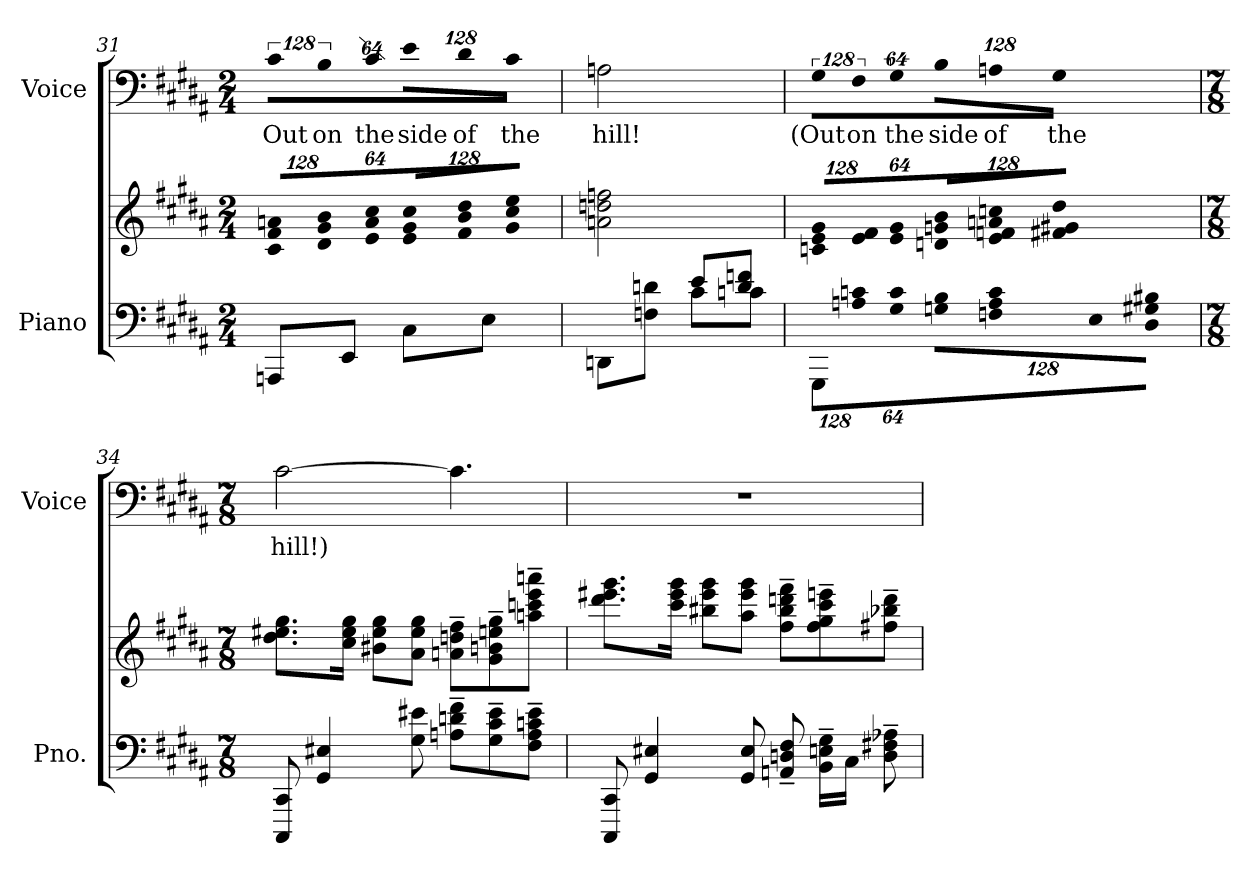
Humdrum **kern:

**kern	**kern	**kern	**text
*part2	*part2	*part1	*part1
*staff3	*staff2	*staff1	*staff1
*I"Piano	*	*I"Voice	*
*I'Pno.	*	*I'Voice	*
*clefF4	*clefG2	*clefF4	*
*k[f#c#g#d#a#]	*k[f#c#g#d#a#]	*k[f#c#g#d#a#]	*
*B:	*B:	*B:	*
*M2/4	*M2/4	*M2/4	*
*	*Xbrackettup	*	*
=31	=31	=31	=31
!	!LO:N:vis=8	!LO:N:vis=8	!
!	!	!	!LO:LY:b:color=#000000
8AAAni/L	1024%85c#i/ 1024%85f#i 1024%85aniL	1024%85c#i\L	Out
!	!LO:N:vis=8	!LO:N:vis=8	!
!	!	!	!LO:LY:b:color=#000000
.	1024%85d#i/ 1024%85g#i 1024%85bi	1024%85Bi\	on
8EEi/J	.	.	.
!	!LO:N:vis=8	!LO:N:vis=8	!
!	!	!	!LO:LY:b:color=#000000
.	512%43ei/ 512%43ai 512%43cc#iJ	512%43c#i\J	the
!	!LO:N:vis=8	!LO:N:vis=8	!
!	!	!	!LO:LY:b:color=#000000
8C#i\L	1024%85ei/ 1024%85g#i 1024%85cc#iL	1024%85ei\L	side
!	!LO:N:vis=8	!LO:N:vis=8	!
!	!	!	!LO:LY:b:color=#000000
.	1024%85f#i/ 1024%85bi 1024%85dd#i	1024%85d#i\	of
8Ei\J	.	.	.
!	!LO:N:vis=8	!LO:N:vis=8	!
!	!	!	!LO:LY:b:color=#000000
.	512%43g#i/ 512%43cc#i 512%43eeiJ	512%43c#i\J	the
=32	=32	=32	=32
*^	*	*	*
!	!	!	!	!LO:LY:b:color=#000000
8DDni\L	4ryy	2ani\ 2ddni 2ffni	2Ani\	hill!
8Fni\ 8dniJ	.	.	.	.
8ei/L	8c#i\L	.	.	.
8di/ 8fniJ	8cni\J	.	.	.
*v	*v	*	*	*
!!LO:LB:g=z
=33	=33	=33	=33
*Xbrackettup	*	*	*
*^	*	*	*
!LO:N:vis=8	!	!LO:N:vis=8	!LO:N:vis=8	!
*v	*v	*	*	*
*^	*	*	*
!	!	!	!	!LO:LY:b:color=#000000
*v	*v	*	*	*
1024%85GGG#i\L	1024%85cni/ 1024%85ei 1024%85g#iL	1024%85G#i\L	(Out
!LO:N:vis=8	!LO:N:vis=8	!LO:N:vis=8	!
!	!	!	!LO:LY:b:color=#000000
1024%85Ani\ 1024%85cni	1024%85ei/ 1024%85f#i	1024%85F#i\	on
!LO:N:vis=8	!LO:N:vis=8	!LO:N:vis=8	!
!	!	!	!LO:LY:b:color=#000000
512%43G#i\ 512%43ciJ	512%43ei/ 512%43g#iJ	512%43G#i\J	the
!LO:N:vis=8	!LO:N:vis=8	!LO:N:vis=8	!
!	!	!	!LO:LY:b:color=#000000
1024%85Gni\ 1024%85BiL	1024%85dni/ 1024%85gni 1024%85biL	1024%85Bi\L	side
!LO:N:vis=16	!LO:N:vis=8	!LO:N:vis=8	!
!	!	!	!LO:LY:b:color=#000000
1024%43Fni\ 1024%43Ai 1024%43ciL	1024%85ei/ 1024%85fni 1024%85ani 1024%85ccni	1024%85Ani\	of
!LO:N:vis=16	!	!	!
512%21Ei\J	.	.	.
!LO:N:vis=8	!LO:N:vis=8	!LO:N:vis=8	!
!	!	!	!LO:LY:b:color=#000000
512%43D#i\ 512%43G#Xi 512%43B#XiJ	512%43f#Xi/ 512%43g#Xi 512%43dd#iJ	512%43G#i\J	the
=34	=34	=34	=34
*M7/8	*M7/8	*M7/8	*
!	!	!	!LO:LY:b:color=#000000
8CCC#i/ 8CC#i	8.dd#i\ 8.ee#Xi 8.gg#iL	[>2c#i\	hill!)
*X8ba	*	*	*
4GG#i/ 4E#Xi	.	.	.
.	16cc#i\ 16ee#i 16gg#iJk	.	.
.	8b#Xi\ 8ee#i 8gg#iL	.	.
8G#i\ 8e#Xi	8a#i\ 8ee#i 8gg#iJ	.	.
8Ani\~ 8dni~ 8f#i~L	8ani\~ 8ddni~ 8ff#i~L	4.c#i\]	.
8G#i\~ 8c#i~ 8e#i~	8g#i\~ 8bni~ 8eeni~ 8gg#i~	.	.
*	*8ba	*	*
8F#i\~ 8Ai~ 8cni~ 8e#i~J	8ani\~ 8ccni~ 8eei~ 8aani~J	.	.
!!LO:LB:g=z
=35	=35	=35	=35
!	!	!LO:N:vis=1	!
8CCC#i/ 8CC#i	8.dd#i\ 8.ee#Xi 8.gg#iL	2..r	.
*X8ba	*	*	*
4GG#i/ 4E#Xi	.	.	.
.	16cc#i\ 16ee#i 16gg#iJk	.	.
.	8b#Xi\ 8ee#i 8gg#iL	.	.
8GG#i/ 8E#i	8a#i\ 8ee#i 8gg#iJ	.	.
8AAni/~ 8Dni~ 8F#i~	8f#i\~ 8b#i~ 8ddni~ 8ff#i~L	.	.
16BBi\~ 16Eni~ 16G#i~LL	8f#i\~ 8g#i~ 8cc#i~ 8eeni~	.	.
16C#i\JJ	.	.	.
*	*8ba	*	*
8Di\~ 8F#Xi~ 8A-Xi~	8f#Xi\~ 8b-Xi~ 8ddi~J	.	.
=	=	=	=
*-	*-	*-	*-
